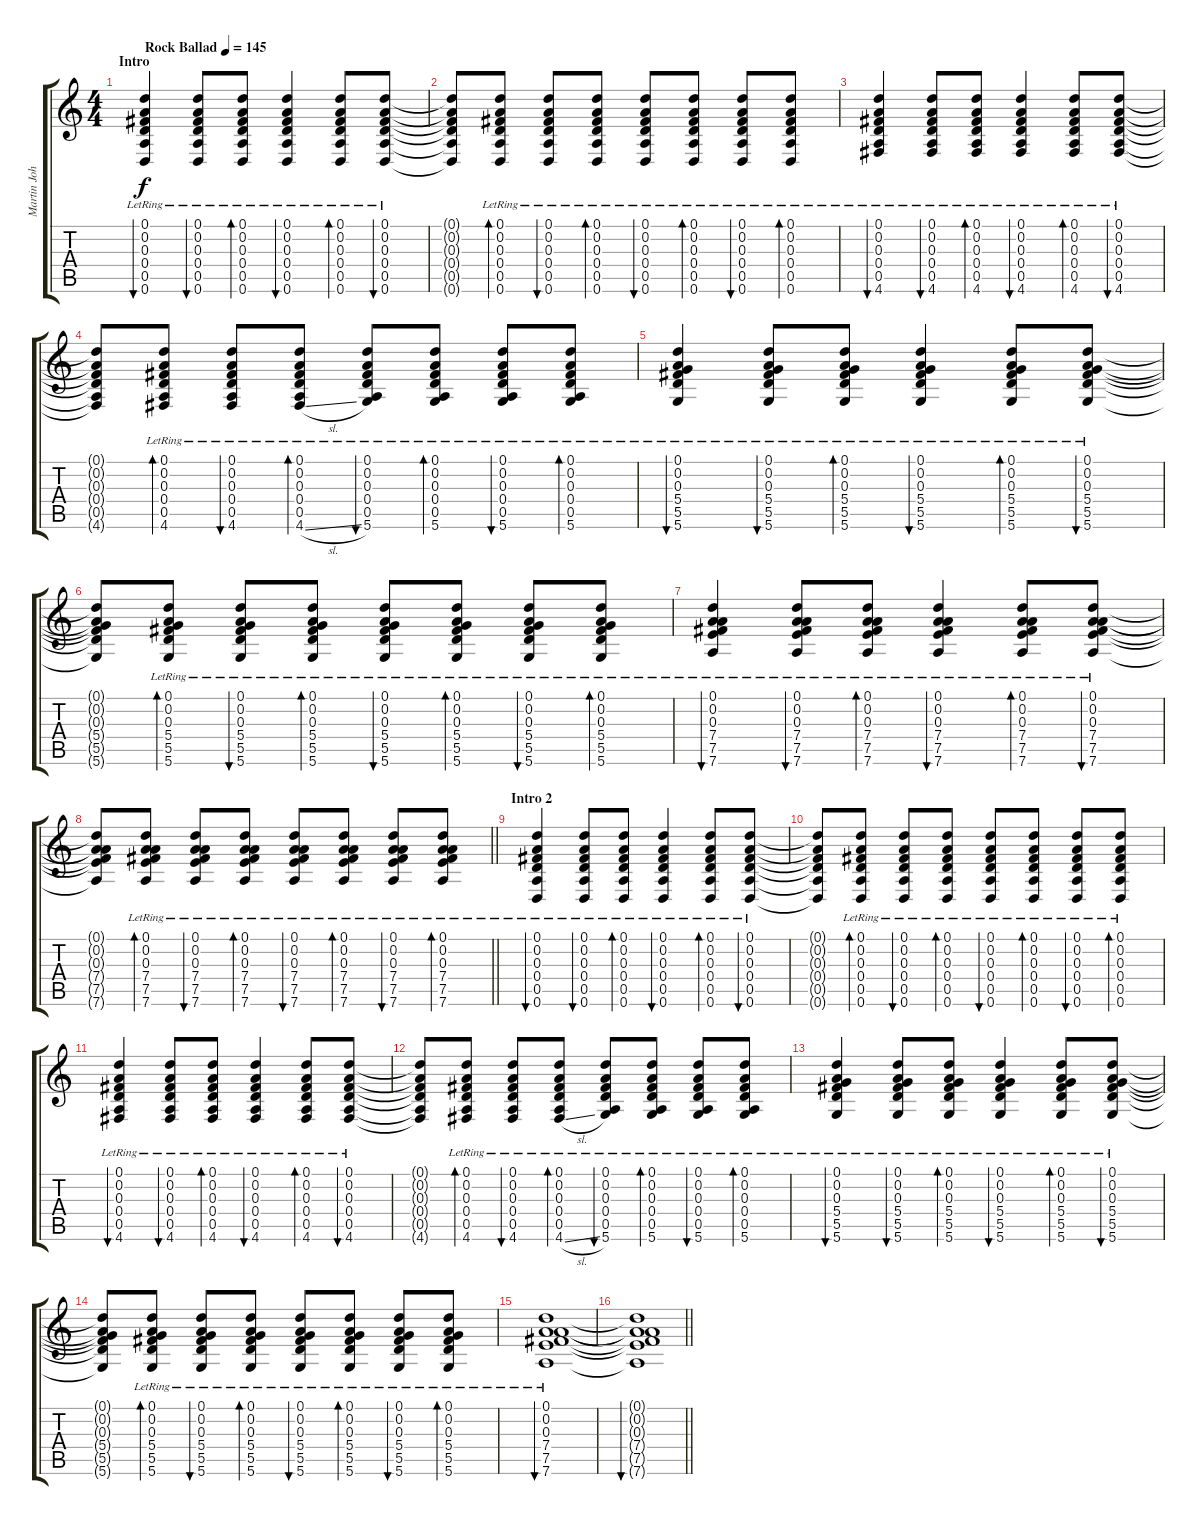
\track ("Martin Johnson (Rhythm Guitar)" "Martin Joh") {instrument acousticguitarsteel}
\staff {score tabs}
\tuning (D4 A3 Gb3 D3 A2 D2) {hide}
\ts (4 4)
\section ("" "Intro")
\tempo (145 "Rock Ballad")
\clef g2
\ks c
(0.1{lr} 0.2{lr} 0.3{lr} 0.4{lr} 0.5{lr} 0.6{lr}).4{bu 480 dy f instrument acousticguitarsteel} (0.1{lr} 0.2{lr} 0.3{lr} 0.4{lr} 0.5{lr} 0.6{lr}).8{bu 60} (0.1{lr} 0.2{lr} 0.3{lr} 0.4{lr} 0.5{lr} 0.6{lr}).8{bd 60} (0.1{lr} 0.2{lr} 0.3{lr} 0.4{lr} 0.5{lr} 0.6{lr}).4{bu 60} (0.1{lr} 0.2{lr} 0.3{lr} 0.4{lr} 0.5{lr} 0.6{lr}).8{bd 60} (0.1{lr} 0.2{lr} 0.3{lr} 0.4{lr} 0.5{lr} 0.6{lr}).8{bu 60} |
(0.1{t} 0.2{t} 0.3{t} 0.4{t} 0.5{t} 0.6{t}).8 (0.1{lr} 0.2{lr} 0.3{lr} 0.4{lr} 0.5{lr} 0.6{lr}).8{bd 60} (0.1{lr} 0.2{lr} 0.3{lr} 0.4{lr} 0.5{lr} 0.6{lr}).8{bu 60} (0.1{lr} 0.2{lr} 0.3{lr} 0.4{lr} 0.5{lr} 0.6{lr}).8{bd 60} (0.1{lr} 0.2{lr} 0.3{lr} 0.4{lr} 0.5{lr} 0.6{lr}).8{bu 60} (0.1{lr} 0.2{lr} 0.3{lr} 0.4{lr} 0.5{lr} 0.6{lr}).8{bd 60} (0.1{lr} 0.2{lr} 0.3{lr} 0.4{lr} 0.5{lr} 0.6{lr}).8{bu 60} (0.1{lr} 0.2{lr} 0.3{lr} 0.4{lr} 0.5{lr} 0.6{lr}).8{bd 60} |
(0.1{lr} 0.2{lr} 0.3{lr} 0.4{lr} 0.5{lr} 4.6{lr}).4{bu 240} (0.1{lr} 0.2{lr} 0.3{lr} 0.4{lr} 0.5{lr} 4.6{lr}).8{bu 60} (0.1{lr} 0.2{lr} 0.3{lr} 0.4{lr} 0.5{lr} 4.6{lr}).8{bd 60} (0.1{lr} 0.2{lr} 0.3{lr} 0.4{lr} 0.5{lr} 4.6{lr}).4{bu 60} (0.1{lr} 0.2{lr} 0.3{lr} 0.4{lr} 0.5{lr} 4.6{lr}).8{bd 60} (0.1{lr} 0.2{lr} 0.3{lr} 0.4{lr} 0.5{lr} 4.6{lr}).8{bu 60} |
(0.1{t} 0.2{t} 0.3{t} 0.4{t} 0.5{t} 4.6{t}).8 (0.1{lr} 0.2{lr} 0.3{lr} 0.4{lr} 0.5{lr} 4.6{lr}).8{bd 60} (0.1{lr} 0.2{lr} 0.3{lr} 0.4{lr} 0.5{lr} 4.6{lr}).8{bu 60} (0.1{lr} 0.2{lr} 0.3{lr} 0.4{lr} 0.5{lr} 4.6{sl lr}).8{bd 60} (0.1{lr} 0.2{lr} 0.3{lr} 0.4{lr} 0.5{lr} 5.6{lr}).8{bu 60} (0.1{lr} 0.2{lr} 0.3{lr} 0.4{lr} 0.5{lr} 5.6{lr}).8{bd 60} (0.1{lr} 0.2{lr} 0.3{lr} 0.4{lr} 0.5{lr} 5.6{lr}).8{bu 60} (0.1{lr} 0.2{lr} 0.3{lr} 0.4{lr} 0.5{lr} 5.6{lr}).8{bd 60} |
(0.1{lr} 0.2{lr} 0.3{lr} 5.4{lr} 5.5{lr} 5.6{lr}).4{bu 240} (0.1{lr} 0.2{lr} 0.3{lr} 5.4{lr} 5.5{lr} 5.6{lr}).8{bu 60} (0.1{lr} 0.2{lr} 0.3{lr} 5.4{lr} 5.5{lr} 5.6{lr}).8{bd 60} (0.1{lr} 0.2{lr} 0.3{lr} 5.4{lr} 5.5{lr} 5.6{lr}).4{bu 60} (0.1{lr} 0.2{lr} 0.3{lr} 5.4{lr} 5.5{lr} 5.6{lr}).8{bd 60} (0.1{lr} 0.2{lr} 0.3{lr} 5.4{lr} 5.5{lr} 5.6{lr}).8{bu 60} |
(0.1{t} 0.2{t} 0.3{t} 5.4{t} 5.5{t} 5.6{t}).8 (0.1{lr} 0.2{lr} 0.3{lr} 5.4{lr} 5.5{lr} 5.6{lr}).8{bd 60} (0.1{lr} 0.2{lr} 0.3{lr} 5.4{lr} 5.5{lr} 5.6{lr}).8{bu 60} (0.1{lr} 0.2{lr} 0.3{lr} 5.4{lr} 5.5{lr} 5.6{lr}).8{bd 60} (0.1{lr} 0.2{lr} 0.3{lr} 5.4{lr} 5.5{lr} 5.6{lr}).8{bu 60} (0.1{lr} 0.2{lr} 0.3{lr} 5.4{lr} 5.5{lr} 5.6{lr}).8{bd 60} (0.1{lr} 0.2{lr} 0.3{lr} 5.4{lr} 5.5{lr} 5.6{lr}).8{bu 60} (0.1{lr} 0.2{lr} 0.3{lr} 5.4{lr} 5.5{lr} 5.6{lr}).8{bd 60} |
(0.1{lr} 0.2{lr} 0.3{lr} 7.4{lr} 7.5{lr} 7.6{lr}).4{bu 240} (0.1{lr} 0.2{lr} 0.3{lr} 7.4{lr} 7.5{lr} 7.6{lr}).8{bu 60} (0.1{lr} 0.2{lr} 0.3{lr} 7.4{lr} 7.5{lr} 7.6{lr}).8{bd 60} (0.1{lr} 0.2{lr} 0.3{lr} 7.4{lr} 7.5{lr} 7.6{lr}).4{bu 60} (0.1{lr} 0.2{lr} 0.3{lr} 7.4{lr} 7.5{lr} 7.6{lr}).8{bd 60} (0.1{lr} 0.2{lr} 0.3{lr} 7.4{lr} 7.5{lr} 7.6{lr}).8{bu 60} |
\barLineRight lightlight
(0.1{t} 0.2{t} 0.3{t} 7.4{t} 7.5{t} 7.6{t}).8 (0.1{lr} 0.2{lr} 0.3{lr} 7.4{lr} 7.5{lr} 7.6{lr}).8{bd 60} (0.1{lr} 0.2{lr} 0.3{lr} 7.4{lr} 7.5{lr} 7.6{lr}).8{bu 60} (0.1{lr} 0.2{lr} 0.3{lr} 7.4{lr} 7.5{lr} 7.6{lr}).8{bd 60} (0.1{lr} 0.2{lr} 0.3{lr} 7.4{lr} 7.5{lr} 7.6{lr}).8{bu 60} (0.1{lr} 0.2{lr} 0.3{lr} 7.4{lr} 7.5{lr} 7.6{lr}).8{bd 60} (0.1{lr} 0.2{lr} 0.3{lr} 7.4{lr} 7.5{lr} 7.6{lr}).8{bu 60} (0.1{lr} 0.2{lr} 0.3{lr} 7.4{lr} 7.5{lr} 7.6{lr}).8{bd 60} |
\section ("" "Intro 2")
(0.1{lr} 0.2{lr} 0.3{lr} 0.4{lr} 0.5{lr} 0.6{lr}).4{bu 240} (0.1{lr} 0.2{lr} 0.3{lr} 0.4{lr} 0.5{lr} 0.6{lr}).8{bu 60} (0.1{lr} 0.2{lr} 0.3{lr} 0.4{lr} 0.5{lr} 0.6{lr}).8{bd 60} (0.1{lr} 0.2{lr} 0.3{lr} 0.4{lr} 0.5{lr} 0.6{lr}).4{bu 60} (0.1{lr} 0.2{lr} 0.3{lr} 0.4{lr} 0.5{lr} 0.6{lr}).8{bd 60} (0.1{lr} 0.2{lr} 0.3{lr} 0.4{lr} 0.5{lr} 0.6{lr}).8{bu 60} |
(0.1{t} 0.2{t} 0.3{t} 0.4{t} 0.5{t} 0.6{t}).8 (0.1{lr} 0.2{lr} 0.3{lr} 0.4{lr} 0.5{lr} 0.6{lr}).8{bd 60} (0.1{lr} 0.2{lr} 0.3{lr} 0.4{lr} 0.5{lr} 0.6{lr}).8{bu 60} (0.1{lr} 0.2{lr} 0.3{lr} 0.4{lr} 0.5{lr} 0.6{lr}).8{bd 60} (0.1{lr} 0.2{lr} 0.3{lr} 0.4{lr} 0.5{lr} 0.6{lr}).8{bu 60} (0.1{lr} 0.2{lr} 0.3{lr} 0.4{lr} 0.5{lr} 0.6{lr}).8{bd 60} (0.1{lr} 0.2{lr} 0.3{lr} 0.4{lr} 0.5{lr} 0.6{lr}).8{bu 60} (0.1{lr} 0.2{lr} 0.3{lr} 0.4{lr} 0.5{lr} 0.6{lr}).8{bd 60} |
(0.1{lr} 0.2{lr} 0.3{lr} 0.4{lr} 0.5{lr} 4.6{lr}).4{bu 240} (0.1{lr} 0.2{lr} 0.3{lr} 0.4{lr} 0.5{lr} 4.6{lr}).8{bu 60} (0.1{lr} 0.2{lr} 0.3{lr} 0.4{lr} 0.5{lr} 4.6{lr}).8{bd 60} (0.1{lr} 0.2{lr} 0.3{lr} 0.4{lr} 0.5{lr} 4.6{lr}).4{bu 60} (0.1{lr} 0.2{lr} 0.3{lr} 0.4{lr} 0.5{lr} 4.6{lr}).8{bd 60} (0.1{lr} 0.2{lr} 0.3{lr} 0.4{lr} 0.5{lr} 4.6{lr}).8{bu 60} |
(0.1{t} 0.2{t} 0.3{t} 0.4{t} 0.5{t} 4.6{t}).8 (0.1{lr} 0.2{lr} 0.3{lr} 0.4{lr} 0.5{lr} 4.6{lr}).8{bd 60} (0.1{lr} 0.2{lr} 0.3{lr} 0.4{lr} 0.5{lr} 4.6{lr}).8{bu 60} (0.1{lr} 0.2{lr} 0.3{lr} 0.4{lr} 0.5{lr} 4.6{sl lr}).8{bd 60} (0.1{lr} 0.2{lr} 0.3{lr} 0.4{lr} 0.5{lr} 5.6{lr}).8{bu 60} (0.1{lr} 0.2{lr} 0.3{lr} 0.4{lr} 0.5{lr} 5.6{lr}).8{bd 60} (0.1{lr} 0.2{lr} 0.3{lr} 0.4{lr} 0.5{lr} 5.6{lr}).8{bu 60} (0.1{lr} 0.2{lr} 0.3{lr} 0.4{lr} 0.5{lr} 5.6{lr}).8{bd 60} |
(0.1{lr} 0.2{lr} 0.3{lr} 5.4{lr} 5.5{lr} 5.6{lr}).4{bu 240} (0.1{lr} 0.2{lr} 0.3{lr} 5.4{lr} 5.5{lr} 5.6{lr}).8{bu 60} (0.1{lr} 0.2{lr} 0.3{lr} 5.4{lr} 5.5{lr} 5.6{lr}).8{bd 60} (0.1{lr} 0.2{lr} 0.3{lr} 5.4{lr} 5.5{lr} 5.6{lr}).4{bu 60} (0.1{lr} 0.2{lr} 0.3{lr} 5.4{lr} 5.5{lr} 5.6{lr}).8{bd 60} (0.1{lr} 0.2{lr} 0.3{lr} 5.4{lr} 5.5{lr} 5.6{lr}).8{bu 60} |
(0.1{t} 0.2{t} 0.3{t} 5.4{t} 5.5{t} 5.6{t}).8 (0.1{lr} 0.2{lr} 0.3{lr} 5.4{lr} 5.5{lr} 5.6{lr}).8{bd 60} (0.1{lr} 0.2{lr} 0.3{lr} 5.4{lr} 5.5{lr} 5.6{lr}).8{bu 60} (0.1{lr} 0.2{lr} 0.3{lr} 5.4{lr} 5.5{lr} 5.6{lr}).8{bd 60} (0.1{lr} 0.2{lr} 0.3{lr} 5.4{lr} 5.5{lr} 5.6{lr}).8{bu 60} (0.1{lr} 0.2{lr} 0.3{lr} 5.4{lr} 5.5{lr} 5.6{lr}).8{bd 60} (0.1{lr} 0.2{lr} 0.3{lr} 5.4{lr} 5.5{lr} 5.6{lr}).8{bu 60} (0.1{lr} 0.2{lr} 0.3{lr} 5.4{lr} 5.5{lr} 5.6{lr}).8{bd 60} |
(0.1{lr} 0.2{lr} 0.3{lr} 7.4{lr} 7.5{lr} 7.6{lr}).1{bu 240} |
\barLineRight lightlight
(0.1{t} 0.2{t} 0.3{t} 7.4{t} 7.5{t} 7.6{t}).1{bu 240}
